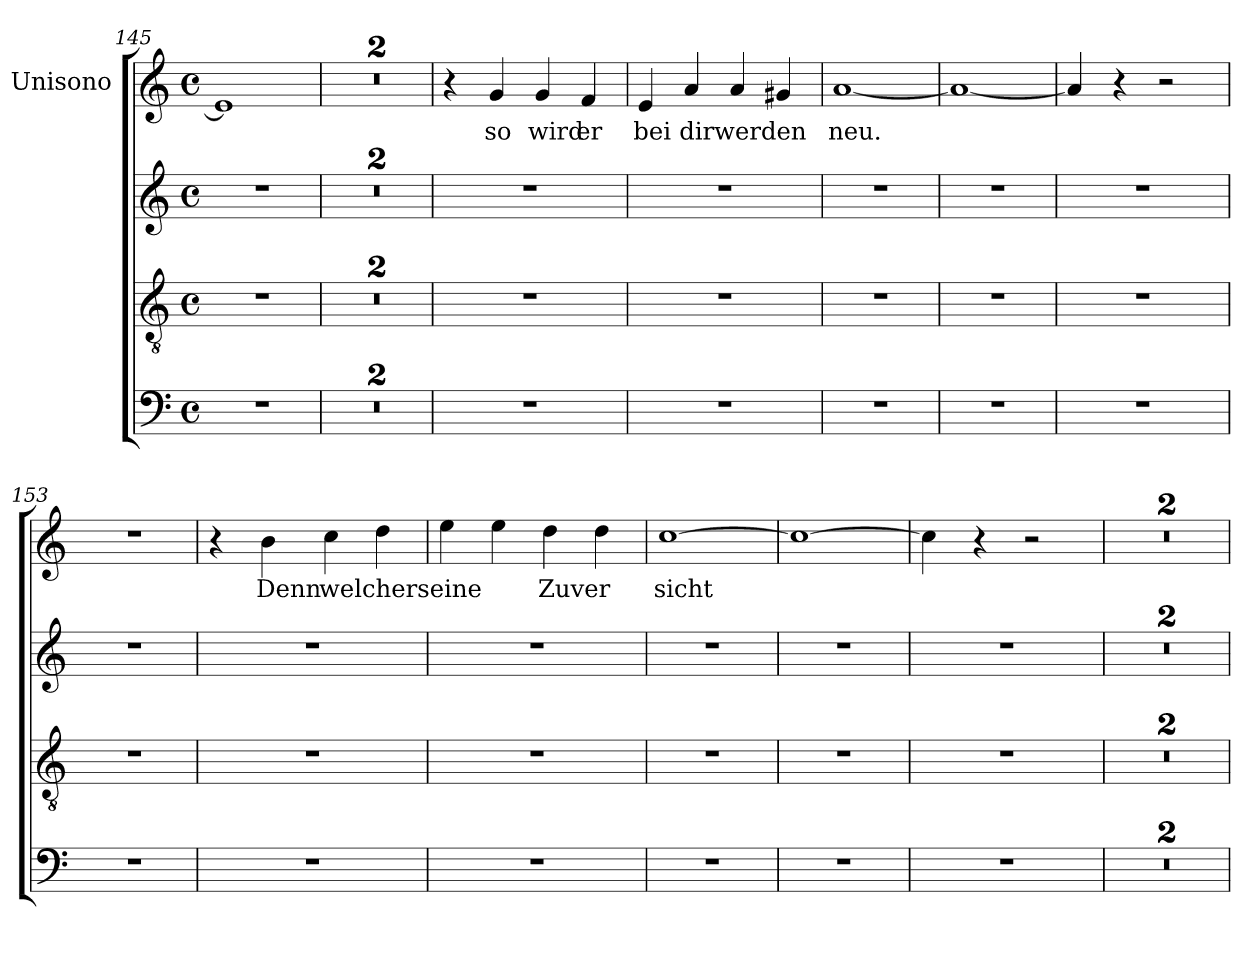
**kern	**kern	**kern	**kern	**text
*part4	*part3	*part2	*part1	*part1
*staff4	*staff3	*staff2	*staff1	*staff1
*	*	*	*I"Unisono	*
*clefF4	*clefGv2	*clefG2	*clefG2	*
*k[]	*k[]	*k[]	*k[]	*
*C:	*C:	*C:	*C:	*
*M4/4	*M4/4	*M4/4	*M4/4	*
*met(c)	*met(c)	*met(c)	*met(c)	*
=145	=145	=145	=145	=145
1r	1r	1r	1e]	.
!!LO:LB:g=z
=146	=146	=146	=146	=146
1r	1r	1r	1r	.
=147	=147	=147	=147	=147
1r	1r	1r	1r	.
=148	=148	=148	=148	=148
1r	1r	1r	4r	.
!	!	!	!	!LO:LY:b
.	.	.	4g/	so
!	!	!	!	!LO:LY:b
.	.	.	4g/	wird
!	!	!	!	!LO:LY:b
.	.	.	4f/	er
=149	=149	=149	=149	=149
!	!	!	!	!LO:LY:b
1r	1r	1r	4e/	bei
!	!	!	!	!LO:LY:b
.	.	.	4a/	dirwerden
.	.	.	4a/	.
.	.	.	4g#X/	.
=150	=150	=150	=150	=150
!	!	!	!	!LO:LY:b
1r	1r	1r	[<1a	neu.
=151	=151	=151	=151	=151
1r	1r	1r	1a_	.
=152	=152	=152	=152	=152
1r	1r	1r	4a/]	.
.	.	.	4r	.
.	.	.	2r	.
=153	=153	=153	=153	=153
1r	1r	1r	1r	.
=154	=154	=154	=154	=154
1r	1r	1r	4r	.
!	!	!	!	!LO:LY:b
.	.	.	4b\	Denn
!	!	!	!	!LO:LY:b
.	.	.	4cc\	welcherseine
.	.	.	4dd\	.
=155	=155	=155	=155	=155
1r	1r	1r	4ee\	.
.	.	.	4ee\	.
!	!	!	!	!LO:LY:b
.	.	.	4dd\	Zuver
.	.	.	4dd\	.
!!LO:LB:g=z
=156	=156	=156	=156	=156
!	!	!	!	!LO:LY:b
1r	1r	1r	[>1cc	sicht
=157	=157	=157	=157	=157
1r	1r	1r	1cc_	.
=158	=158	=158	=158	=158
1r	1r	1r	4cc\]	.
.	.	.	4r	.
.	.	.	2r	.
=159	=159	=159	=159	=159
1r	1r	1r	1r	.
=160	=160	=160	=160	=160
1r	1r	1r	1r	.
=	=	=	=	=
*-	*-	*-	*-	*-
